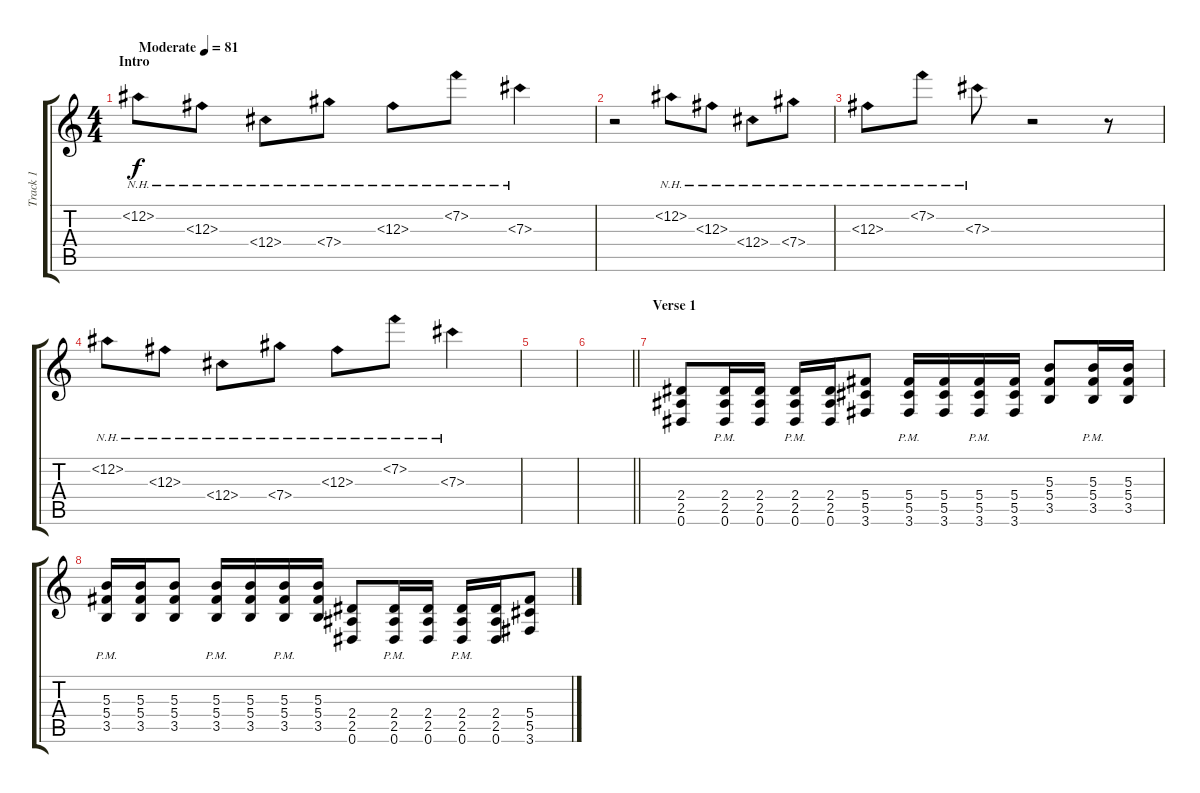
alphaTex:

\track ("Track 1" "Track 1") {instrument acousticguitarsteel}
\staff {score tabs}
\tuning (Eb4 Bb3 Gb3 Db3 Ab2 Eb2) {hide}
\ts (4 4)
\section ("" "Intro")
\tempo (81 "Moderate")
\clef g2
\ks c
12.2{nh}.8{dy f instrument acousticguitarsteel} 12.3{nh}.8 12.4{nh}.8 7.4{nh}.8 12.3{nh}.8 7.2{nh}.8 7.3{nh}.4 |
r.2 12.2{nh}.8 12.3{nh}.8 12.4{nh}.8 7.4{nh}.8 |
12.3{nh}.8 7.2{nh}.8 7.3{nh}.8 r.2 r.8 |
12.2{nh}.8 12.3{nh}.8 12.4{nh}.8 7.4{nh}.8 12.3{nh}.8 7.2{nh}.8 7.3{nh}.4 |
|
\barLineRight lightlight
|
\section ("" "Verse 1")
(2.4 2.5 0.6).8 (2.4{pm} 2.5{pm} 0.6{pm}).16 (2.4 2.5 0.6).16 (2.4{pm} 2.5{pm} 0.6{pm}).16 (2.4 2.5 0.6).16 (5.4 5.5 3.6).8 (5.4{pm} 5.5{pm} 3.6{pm}).16 (5.4 5.5 3.6).16 (5.4{pm} 5.5{pm} 3.6{pm}).16 (5.4 5.5 3.6).16 (5.3 5.4 3.5).8 (5.3{pm} 5.4{pm} 3.5{pm}).16 (5.3 5.4 3.5).16 |
(5.3{pm} 5.4{pm} 3.5{pm}).16 (5.3 5.4 3.5).16 (5.3 5.4 3.5).8 (5.3{pm} 5.4{pm} 3.5{pm}).16 (5.3 5.4 3.5).16 (5.3{pm} 5.4{pm} 3.5{pm}).16 (5.3 5.4 3.5).16 (2.4 2.5 0.6).8 (2.4{pm} 2.5{pm} 0.6{pm}).16 (2.4 2.5 0.6).16 (2.4{pm} 2.5{pm} 0.6{pm}).16 (2.4 2.5 0.6).16 (5.4 5.5 3.6).8
